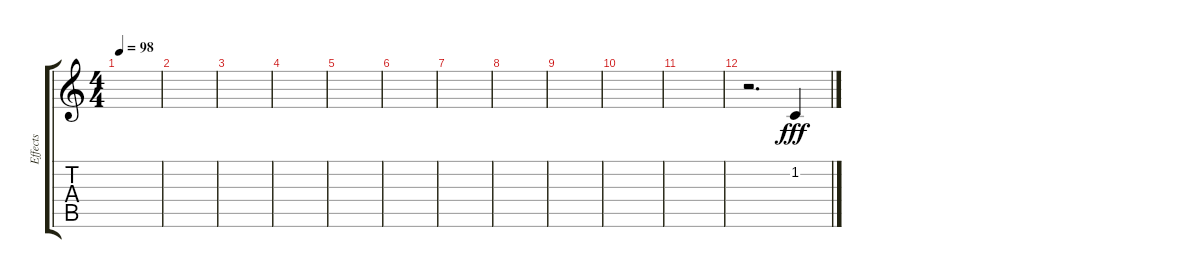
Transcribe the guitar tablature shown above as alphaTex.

\track ("Effects" "Effects") {instrument reversecymbal}
\staff {score tabs}
\tuning (E4 B3 G3 D3 A2 E2) {hide}
\ts (4 4)
\tempo 98
\clef g2
\ks c
|
|
|
|
|
|
|
|
|
|
|
r.2{d} 1.2.4{dy fff}
